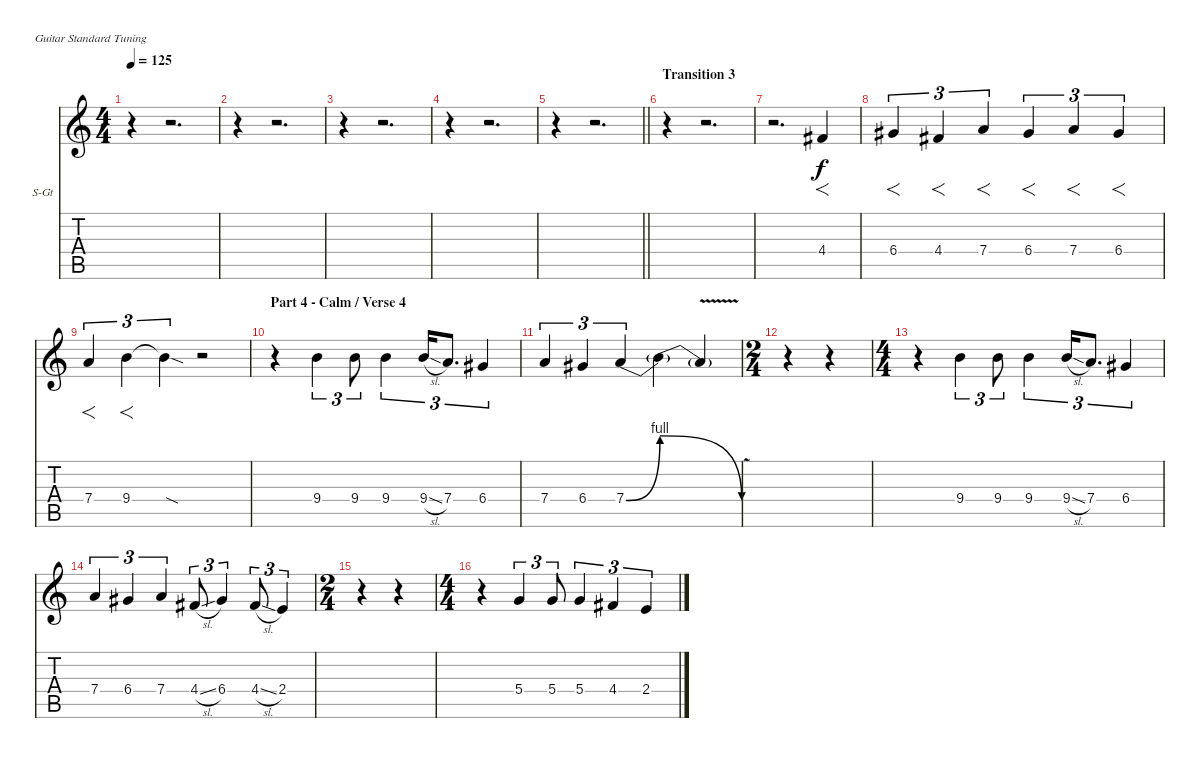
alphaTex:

\bracketExtendMode nobrackets
\firstSystemTrackNameOrientation horizontal
\otherSystemsTrackNameOrientation horizontal
\track ("Mikael Akerfeldt - Vocals" "S-Gt") {instrument oboe}
\staff {score tabs}
\tuning (E4 B3 G3 D3 A2 E2)
\displaytranspose 12
\ts (4 4)
\tempo 125
\clef g2
\ks c
r.4{dy f} r.2{d} |
r.4 r.2{d} |
r.4 r.2{d} |
r.4 r.2{d} |
\barLineRight lightlight
r.4 r.2{d} |
\section ("" "Transition 3")
r.4 r.2{d} |
r.2{d} 4.4.4{f} |
6.4.4{f tu (3 2)} 4.4.4{f tu (3 2)} 7.4.4{f tu (3 2)} 6.4.4{f tu (3 2)} 7.4.4{f tu (3 2)} 6.4.4{f tu (3 2)} |
7.4.4{f tu (3 2)} 9.4.4{f tu (3 2)} 9.4{sod t}.4{tu (3 2)} r.2 |
\section ("" "Part 4 - Calm / Verse 4")
r.4 9.4.4{tu (3 2)} 9.4.8{tu (3 2)} 9.4.4{tu (3 2)} 9.4{sl}.16{tu (3 2)} 7.4.8{d tu (3 2)} 6.4.4{tu (3 2)} |
7.4.4{tu (3 2)} 6.4.4{tu (3 2)} 7.4{be (bend 0 0 60 4)}.4{tu (3 2)} 7.4{be (release 0 4 60 0) t}.4 7.4{v t}.4 |
\ts (2 4)
\beaming (8 2 2)
r.4 r.4 |
\ts (4 4)
\beaming (8 2 2 4)
r.4 9.4.4{tu (3 2)} 9.4.8{tu (3 2)} 9.4.4{tu (3 2)} 9.4{sl}.16{tu (3 2)} 7.4.8{d tu (3 2)} 6.4.4{tu (3 2)} |
7.4.4{tu (3 2)} 6.4.4{tu (3 2)} 7.4.4{tu (3 2)} 4.4{sl}.8{tu (3 2)} 6.4.4{tu (3 2)} 4.4{sl}.8{tu (3 2)} 2.4.4{tu (3 2)} |
\ts (2 4)
\beaming (8 2 2)
r.4 r.4 |
\ts (4 4)
\beaming (8 2 2 4)
r.4 5.4.4{tu (3 2)} 5.4.8{tu (3 2)} 5.4.4{tu (3 2)} 4.4.4{tu (3 2)} 2.4.4{tu (3 2)}
